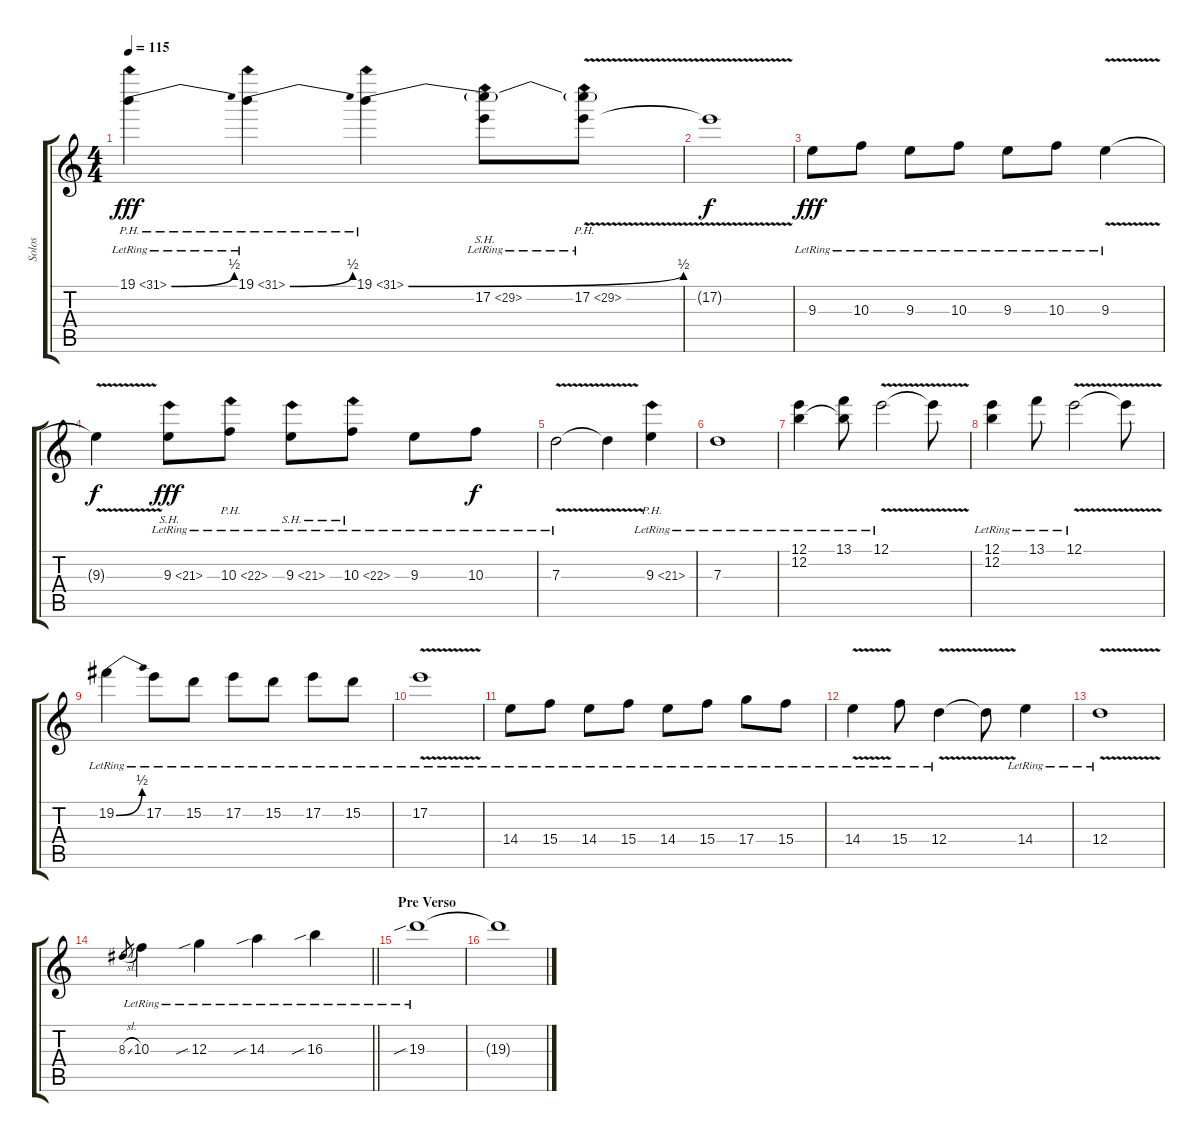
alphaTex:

\track ("Solos" "Solos") {instrument overdrivenguitar}
\staff {score tabs}
\tuning (E4 B3 G3 D3 A2 E2) {hide}
\ts (4 4)
\tempo 115
\clef g2
\ks c
19.1{be (bend 0 0 60 2) ph 12 lr}.4{dy fff} 19.1{be (bend 0 0 60 2) ph 12 lr}.4 19.1{be (bend 0 0 60 2) ph 12}.4 (19.1{t} 17.2{sh 12 lr}).8 (19.1{t} 17.2{ph 12 v lr}).8 |
17.2{t}.1{dy f} |
9.3{lr}.8{dy fff} 10.3{lr}.8 9.3{lr}.8 10.3{lr}.8 9.3{lr}.8 10.3{lr}.8 9.3{v lr}.4 |
9.3{t}.4{dy f} 9.3{sh 12 lr}.8{dy fff} 10.3{ph 12 lr}.8 9.3{sh 12 lr}.8 10.3{sh 12 lr}.8 9.3{lr}.8 10.3{lr}.8{dy f} |
7.3{v lr}.2 7.3{t}.4 9.3{ph 12 lr}.4 |
7.3{lr}.1 |
(12.1{lr} 12.2{lr}).4 (13.1{lr} 12.2{t}).8 12.1{v lr}.2 12.1{t}.8 |
(12.1{lr} 12.2{lr}).4 13.1{lr}.8 12.1{v lr}.2 12.1{t}.8 |
19.2{be (bend 0 0 60 2) lr}.4 17.2{lr}.8 15.2{lr}.8 17.2{lr}.8 15.2{lr}.8 17.2{lr}.8 15.2{lr}.8 |
17.2{v lr}.1 |
14.4{lr}.8 15.4{lr}.8 14.4{lr}.8 15.4{lr}.8 14.4{lr}.8 15.4{lr}.8 17.4{lr}.8 15.4{lr}.8 |
14.4{v lr}.4 15.4{lr}.8 12.4{v lr}.4 12.4{t}.8 14.4{lr}.4 |
12.4{v lr}.1 |
\barLineRight lightlight
8.3{sl}.8{gr} 10.3{lr}.4 12.3{sib lr}.4 14.3{sib lr}.4 16.3{sib lr}.4 |
\section ("" "Pre Verso")
19.3{sib lr}.1 |
19.3{t}.1
